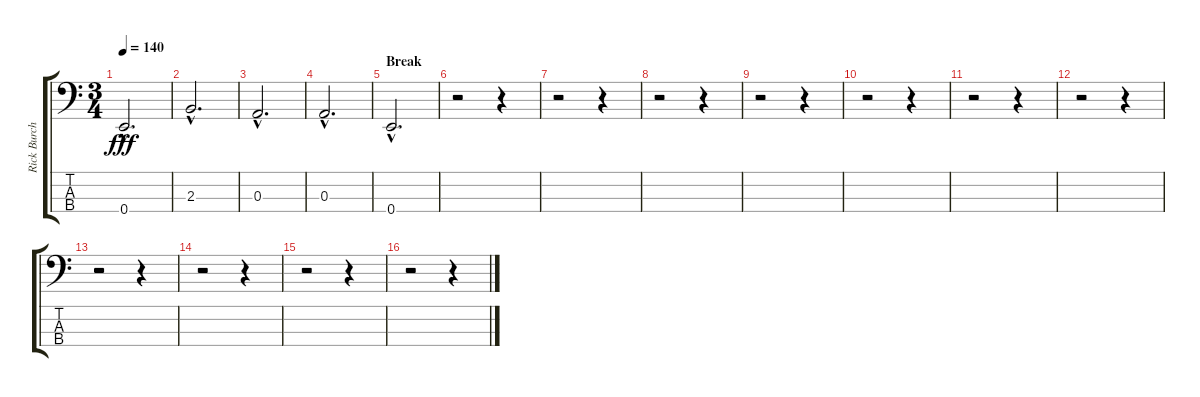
\track ("Rick Burch - Bass" "Rick Burch") {instrument electricbasspick}
\staff {score tabs}
\tuning (G2 D2 A1 E1) {hide}
\ts (3 4)
\tempo 140
\clef f4
\ks c
0.4{hac}.2{d dy fff} |
2.3{hac}.2{d} |
0.3{hac}.2{d} |
0.3{hac}.2{d} |
\section ("" "Break")
0.4{hac}.2{d} |
r.2 r.4 |
r.2 r.4 |
r.2 r.4 |
r.2 r.4 |
r.2 r.4 |
r.2 r.4 |
r.2 r.4 |
r.2 r.4 |
r.2 r.4 |
r.2 r.4 |
r.2 r.4
